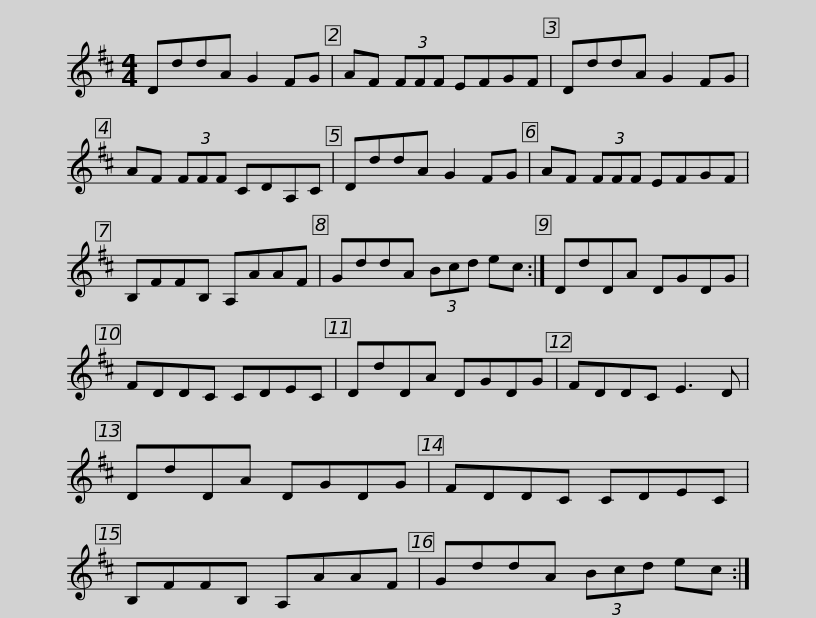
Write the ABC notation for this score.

X:1
L:1/8
M:4/4
I:linebreak $
K:D
V:1 treble
V:1
 DddA G2 FG | AF (3FFF EFGF | DddA G2 FG | AF (3FFF CDA,C | DddA G2 FG |$ %5
 AF (3FFF EFGF | B,FFB, A,AAF | GddA (3Bcd ec :| DdDA DGDG | FDDC CDEC |$ %10
 DdDA DGDG | FDDC E3 D | DdDA DGDG | FDDC CDEC | B,FFB, A,AAF |$ %15
 GddA (3Bcd ec :| %16
